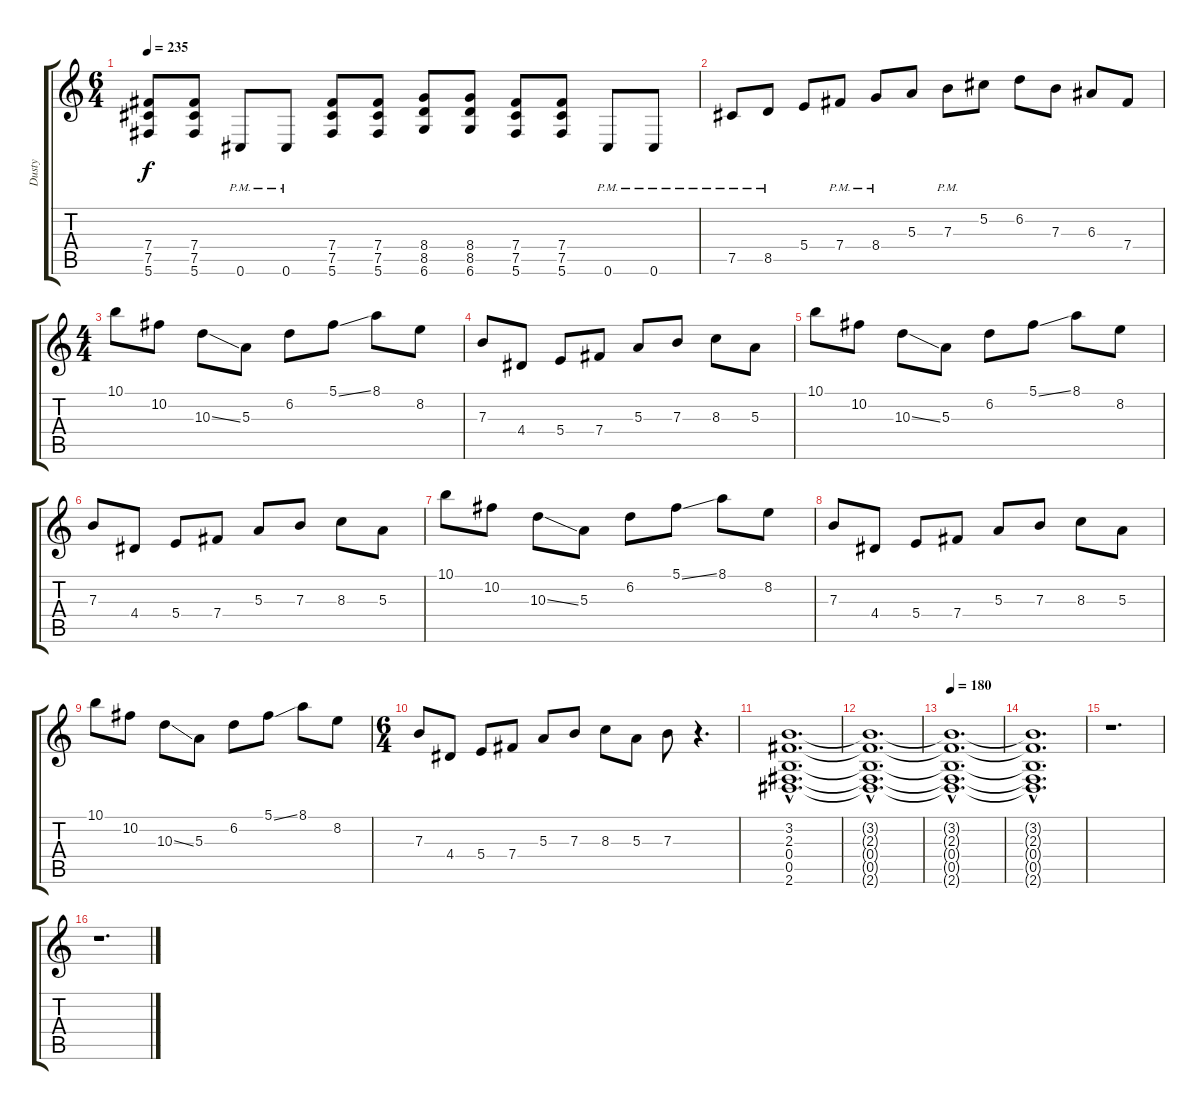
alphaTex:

\track ("Dusty" "Dusty") {instrument distortionguitar}
\staff {score tabs}
\tuning (Db4 Ab3 E3 B2 Gb2 Db2) {hide}
\ts (6 4)
\tempo 235
\clef g2
\ks c
(7.4 7.5 5.6).8{dy f} (7.4 7.5 5.6).8 0.6{pm}.8 0.6{pm}.8 (7.4 7.5 5.6).8 (7.4 7.5 5.6).8 (8.4 8.5 6.6).8 (8.4 8.5 6.6).8 (7.4 7.5 5.6).8 (7.4 7.5 5.6).8 0.6{pm}.8 0.6{pm}.8 |
7.5{pm}.8 8.5{pm}.8 5.4.8 7.4{pm}.8 8.4{pm}.8 5.3.8 7.3{pm}.8 5.2.8 6.2.8 7.3.8 6.3.8 7.4.8 |
\ts (4 4)
\section ("" "")
10.1.8 10.2.8 10.3{ss}.8 5.3.8 6.2.8 5.1{ss}.8 8.1.8 8.2.8 |
7.3.8 4.4.8 5.4.8 7.4.8 5.3.8 7.3.8 8.3.8 5.3.8 |
10.1.8 10.2.8 10.3{ss}.8 5.3.8 6.2.8 5.1{ss}.8 8.1.8 8.2.8 |
7.3.8 4.4.8 5.4.8 7.4.8 5.3.8 7.3.8 8.3.8 5.3.8 |
10.1.8 10.2.8 10.3{ss}.8 5.3.8 6.2.8 5.1{ss}.8 8.1.8 8.2.8 |
7.3.8 4.4.8 5.4.8 7.4.8 5.3.8 7.3.8 8.3.8 5.3.8 |
10.1.8 10.2.8 10.3{ss}.8 5.3.8 6.2.8 5.1{ss}.8 8.1.8 8.2.8 |
\ts (6 4)
7.3.8 4.4.8 5.4.8 7.4.8 5.3.8 7.3.8 8.3.8 5.3.8 7.3.8 r.4{d} |
(3.2{hac} 2.3{hac} 0.4{hac} 0.5{hac} 2.6{hac}).1{d} |
(3.2{hac t} 2.3{hac t} 0.4{hac t} 0.5{hac t} 2.6{hac t}).1{d} |
\section ("" "")
\tempo 180
(3.2{hac t} 2.3{hac t} 0.4{hac t} 0.5{hac t} 2.6{hac t}).1{d} |
(3.2{hac t} 2.3{hac t} 0.4{hac t} 0.5{hac t} 2.6{hac t}).1{d} |
r.1{d} |
r.1{d}
